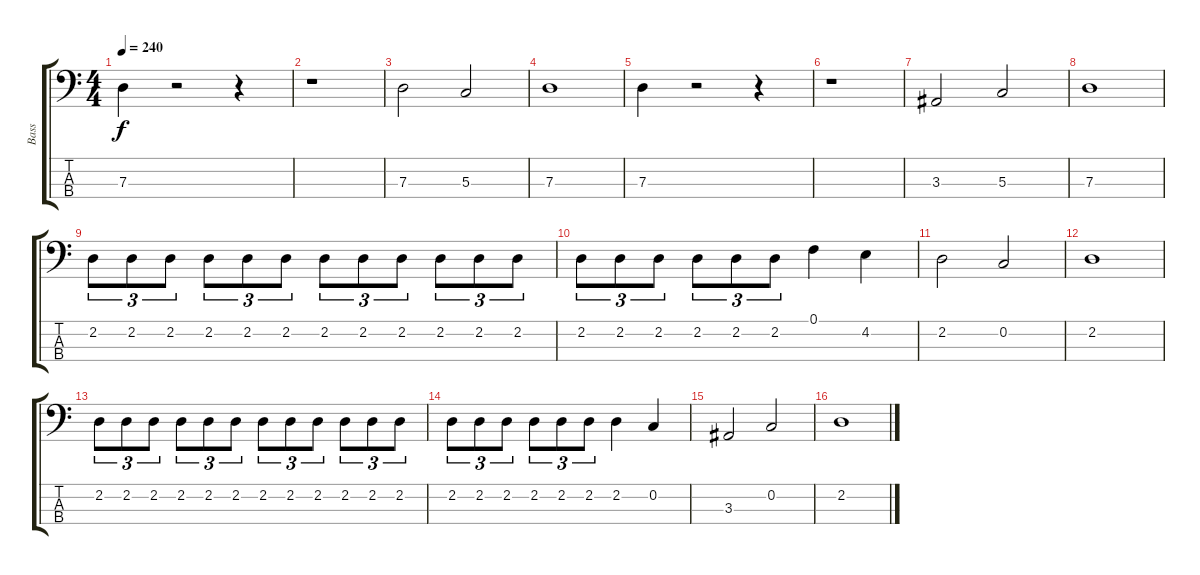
\track ("Bass" "Bass") {instrument electricbasspick}
\staff {score tabs}
\tuning (F2 C2 G1 D1) {hide}
\ts (4 4)
\tempo 240
\clef f4
\ks c
7.3.4{dy f} r.2 r.4 |
r.1 |
7.3.2 5.3.2 |
7.3.1 |
7.3.4 r.2 r.4 |
r.1 |
3.3.2 5.3.2 |
7.3.1 |
2.2.8{tu (3 2)} 2.2.8{tu (3 2)} 2.2.8{tu (3 2)} 2.2.8{tu (3 2)} 2.2.8{tu (3 2)} 2.2.8{tu (3 2)} 2.2.8{tu (3 2)} 2.2.8{tu (3 2)} 2.2.8{tu (3 2)} 2.2.8{tu (3 2)} 2.2.8{tu (3 2)} 2.2.8{tu (3 2)} |
2.2.8{tu (3 2)} 2.2.8{tu (3 2)} 2.2.8{tu (3 2)} 2.2.8{tu (3 2)} 2.2.8{tu (3 2)} 2.2.8{tu (3 2)} 0.1.4 4.2.4 |
2.2.2 0.2.2 |
2.2.1 |
2.2.8{tu (3 2)} 2.2.8{tu (3 2)} 2.2.8{tu (3 2)} 2.2.8{tu (3 2)} 2.2.8{tu (3 2)} 2.2.8{tu (3 2)} 2.2.8{tu (3 2)} 2.2.8{tu (3 2)} 2.2.8{tu (3 2)} 2.2.8{tu (3 2)} 2.2.8{tu (3 2)} 2.2.8{tu (3 2)} |
2.2.8{tu (3 2)} 2.2.8{tu (3 2)} 2.2.8{tu (3 2)} 2.2.8{tu (3 2)} 2.2.8{tu (3 2)} 2.2.8{tu (3 2)} 2.2.4 0.2.4 |
3.3.2 0.2.2 |
2.2.1
